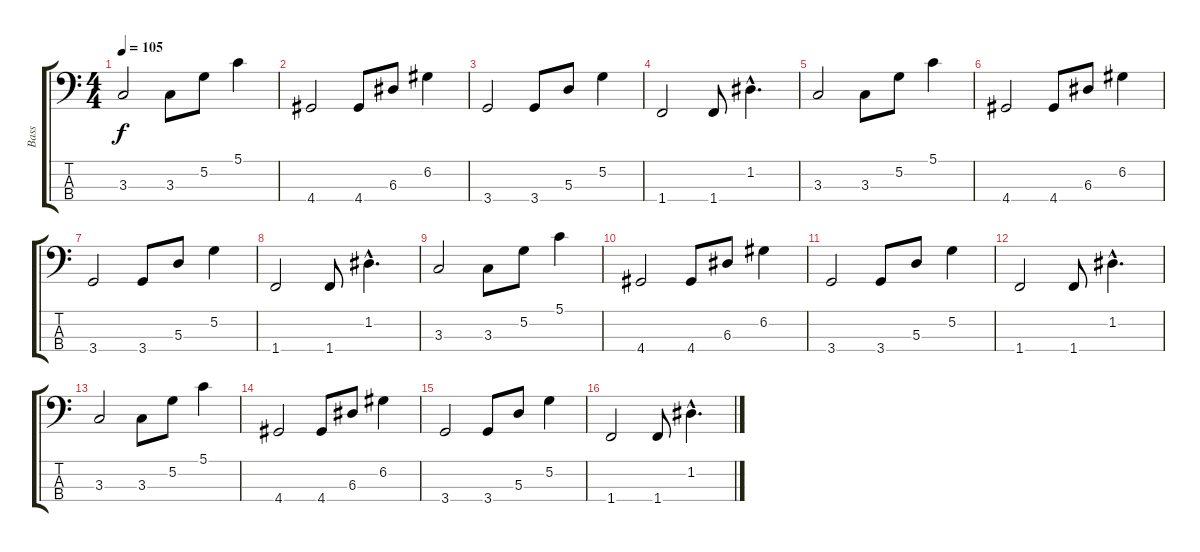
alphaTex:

\track ("Bass" "Bass") {instrument electricbassfinger}
\staff {score tabs}
\tuning (G2 D2 A1 E1) {hide}
\ts (4 4)
\tempo 105
\clef f4
\ks c
3.3.2{dy f} 3.3.8 5.2.8 5.1.4 |
4.4.2 4.4.8 6.3.8 6.2.4 |
3.4.2 3.4.8 5.3.8 5.2.4 |
1.4.2 1.4.8 1.2{hac}.4{d} |
3.3.2 3.3.8 5.2.8 5.1.4 |
4.4.2 4.4.8 6.3.8 6.2.4 |
3.4.2 3.4.8 5.3.8 5.2.4 |
1.4.2 1.4.8 1.2{hac}.4{d} |
3.3.2 3.3.8 5.2.8 5.1.4 |
4.4.2 4.4.8 6.3.8 6.2.4 |
3.4.2 3.4.8 5.3.8 5.2.4 |
1.4.2 1.4.8 1.2{hac}.4{d} |
3.3.2 3.3.8 5.2.8 5.1.4 |
4.4.2 4.4.8 6.3.8 6.2.4 |
3.4.2 3.4.8 5.3.8 5.2.4 |
1.4.2 1.4.8 1.2{hac}.4{d}
